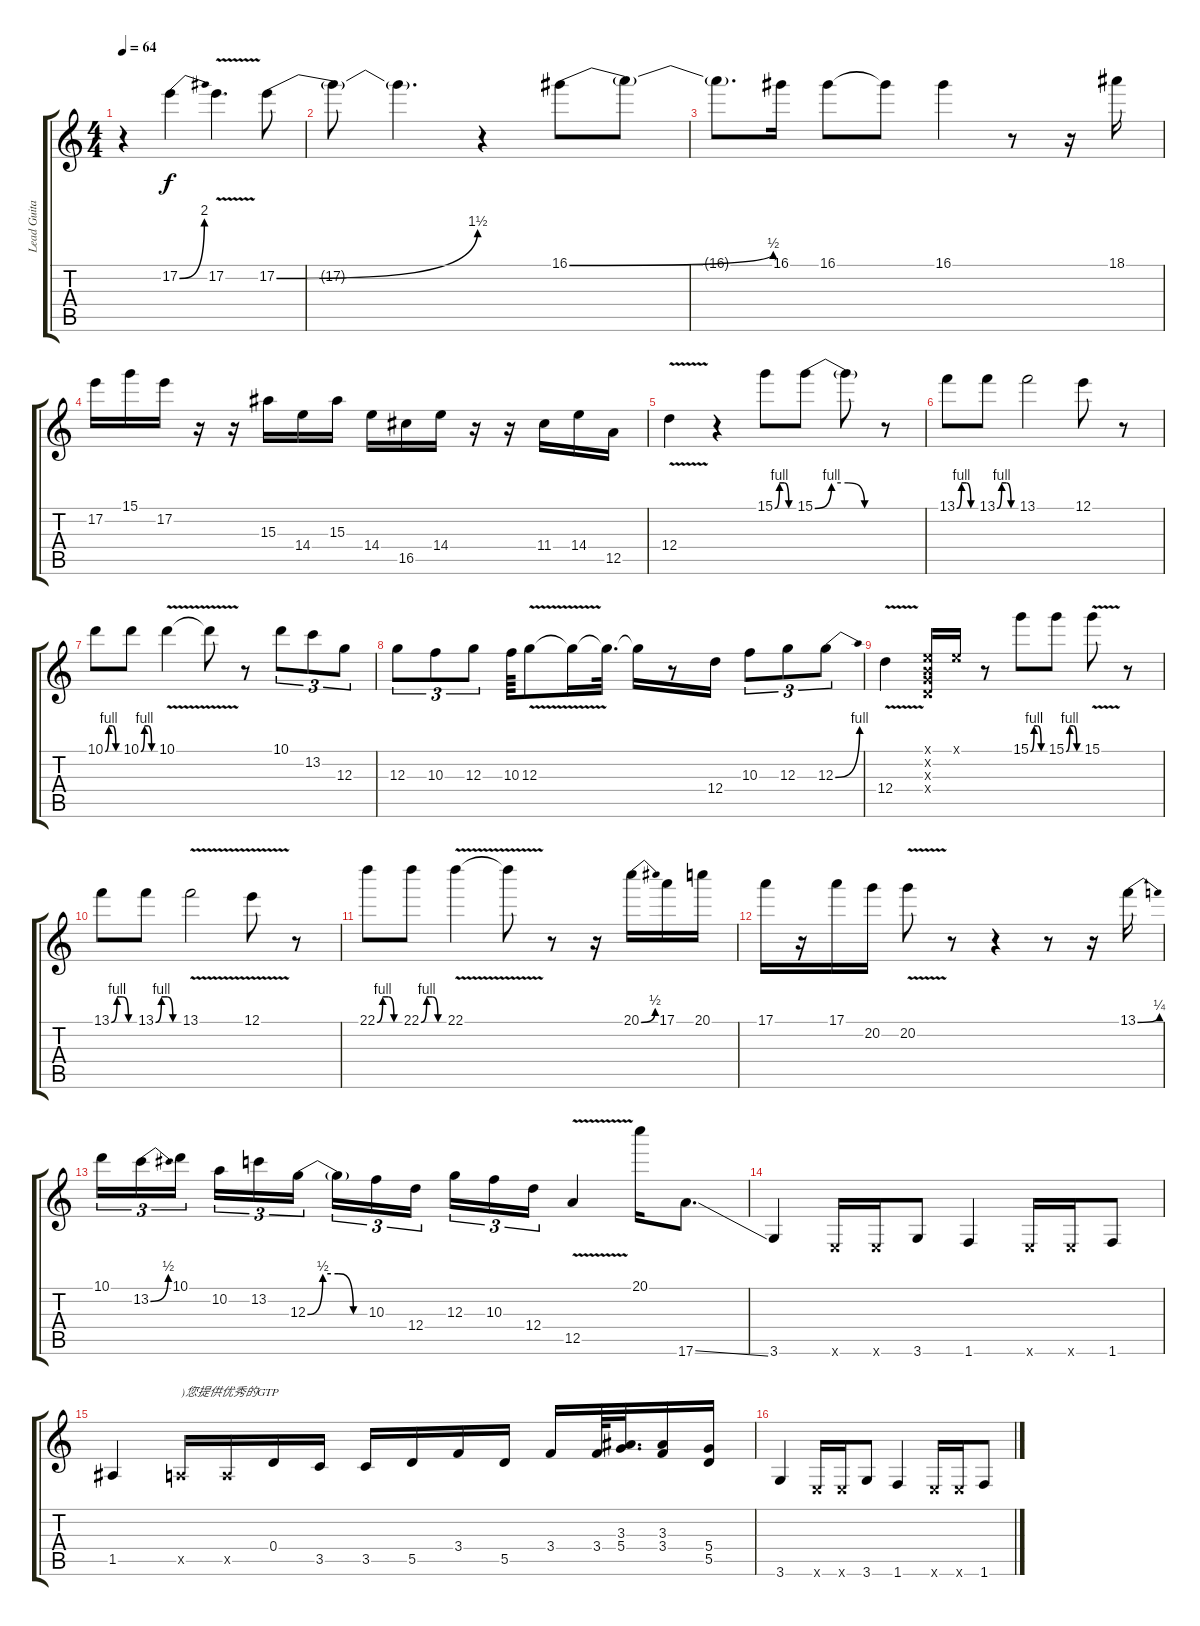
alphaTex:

\track ("Lead Guitar" "Lead Guita") {instrument overdrivenguitar}
\staff {score tabs}
\tuning (E4 B3 G3 D3 A2 E2) {hide}
\ts (4 4)
\tempo 64
\clef g2
\ks c
r.4{dy f} 17.2{be (bend 0 0 60 8)}.4 17.2{v}.4{d} 17.2{be (bend 0 0 60 6)}.8 |
17.2{t}.8 17.2{t}.4{d} r.4 16.1{be (bend 0 0 60 2)}.8 16.1{t}.8 |
16.1{t}.8{d} 16.1.16 16.1.8 16.1{t}.8 16.1.4 r.8 r.16 18.1.16 |
17.2.16 15.1.16 17.2.16 r.16 r.16 15.3.16 14.4.16 15.3.16 14.4.16 16.5.16 14.4.16 r.16 r.16 11.4.16 14.4.16 12.5.16 |
12.4{v}.4 r.4 15.1{be (custom 0 0 15 4 30 4 45 0 60 0)}.8 15.1{be (custom 0 0 15 4 30 4 45 0 60 0)}.8 15.1{t}.8 r.8 |
13.1{be (custom 0 0 15 4 30 4 45 0 60 0)}.8 13.1{be (custom 0 0 15 4 30 4 45 0 60 0)}.8 13.1.2 12.1.8 r.8 |
10.1{be (custom 0 0 15 4 30 4 45 0 60 0)}.8 10.1{be (custom 0 0 15 4 30 4 45 0 60 0)}.8 10.1{v}.4 10.1{t}.8 r.8 10.1.8{tu (3 2)} 13.2.8{tu (3 2)} 12.3.8{tu (3 2)} |
12.3.8{tu (3 2)} 10.3.8{tu (3 2)} 12.3.8{tu (3 2)} 10.3.64 12.3{v}.8 12.3{t}.16 12.3{t}.32{d} 12.3{t}.16 r.8 12.4.16 10.3.8{tu (3 2)} 12.3.8{tu (3 2)} 12.3{be (bend 0 0 60 4)}.8{tu (3 2)} |
12.4{v}.4 (0.1{x} 0.2{x} 0.3{x} 0.4{x}).16 0.1{x}.16 r.8 15.1{be (custom 0 0 15 4 30 4 45 0 60 0)}.8 15.1{be (custom 0 0 15 4 30 4 45 0 60 0)}.8 15.1{v}.8 r.8 |
13.1{be (custom 0 0 15 4 30 4 45 0 60 0)}.8 13.1{be (custom 0 0 15 4 30 4 45 0 60 0)}.8 13.1{v}.2 12.1{v}.8 r.8 |
22.1{be (custom 0 0 15 4 30 4 45 0 60 0)}.8 22.1{be (custom 0 0 15 4 30 4 45 0 60 0)}.8 22.1{v}.4 22.1{t}.8 r.8 r.16 20.1{be (bend 0 0 60 2)}.16 17.1.16 20.1.16 |
17.1.16 r.16 17.1.16 20.2.16 20.2{v}.8 r.8 r.4 r.8 r.16 13.1{be (bend 0 0 60 1)}.16 |
10.1.16{tu (3 2)} 13.2{be (bend 0 0 60 2)}.16{tu (3 2)} 10.1.16{tu (3 2) beam splitsecondary} 10.2.16{tu (3 2)} 13.2.16{tu (3 2)} 12.3{be (custom 0 0 15 2 30 2 45 0 60 0)}.16{tu (3 2)} 12.3{t}.16{tu (3 2)} 10.3.16{tu (3 2)} 12.4.16{tu (3 2) beam splitsecondary} 12.3.16{tu (3 2)} 10.3.16{tu (3 2)} 12.4.16{tu (3 2)} 12.5{v}.4 20.1.16 17.6{ss}.8{d} |
3.6.4 0.6{x}.16 0.6{x}.16 3.6.8 1.6.4 0.6{x}.16 0.6{x}.16 1.6.8 |
1.5.4 0.5{x}.16{txt ")您提供优秀的GTP"} 0.5{x}.16 0.4.16 3.5.16 3.5.16 5.5.16 3.4.16 5.5.16 3.4.16 3.4.64 (3.3 5.4).32{d} (3.3 3.4).16 (5.4 5.5).16 |
3.6.4 0.6{x}.16 0.6{x}.16 3.6.8 1.6.4 0.6{x}.16 0.6{x}.16 1.6.8
